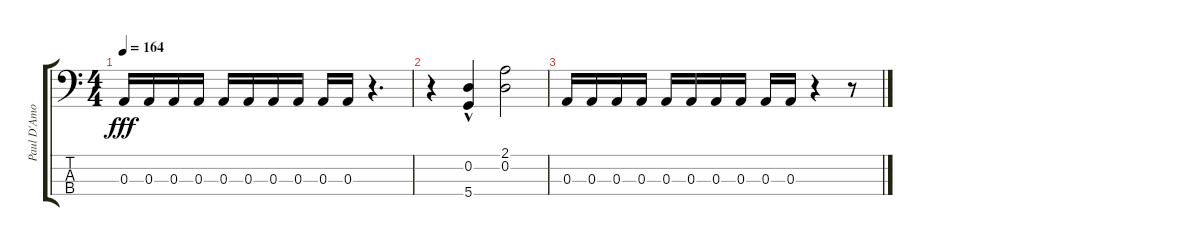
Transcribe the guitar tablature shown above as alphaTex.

\track ("Paul D'Amour" "Paul D'Amo") {instrument electricbasspick}
\staff {score tabs}
\tuning (G2 D2 A1 D1) {hide}
\ts (4 4)
\tempo 164
\clef f4
\ks c
0.3.16{dy fff} 0.3.16 0.3.16 0.3.16 0.3.16 0.3.16 0.3.16 0.3.16 0.3.16 0.3.16 r.4{d} |
r.4 (0.2 5.4{hac}).4 (2.1 0.2).2 |
0.3.16 0.3.16 0.3.16 0.3.16 0.3.16 0.3.16 0.3.16 0.3.16 0.3.16 0.3.16 r.4 r.8
